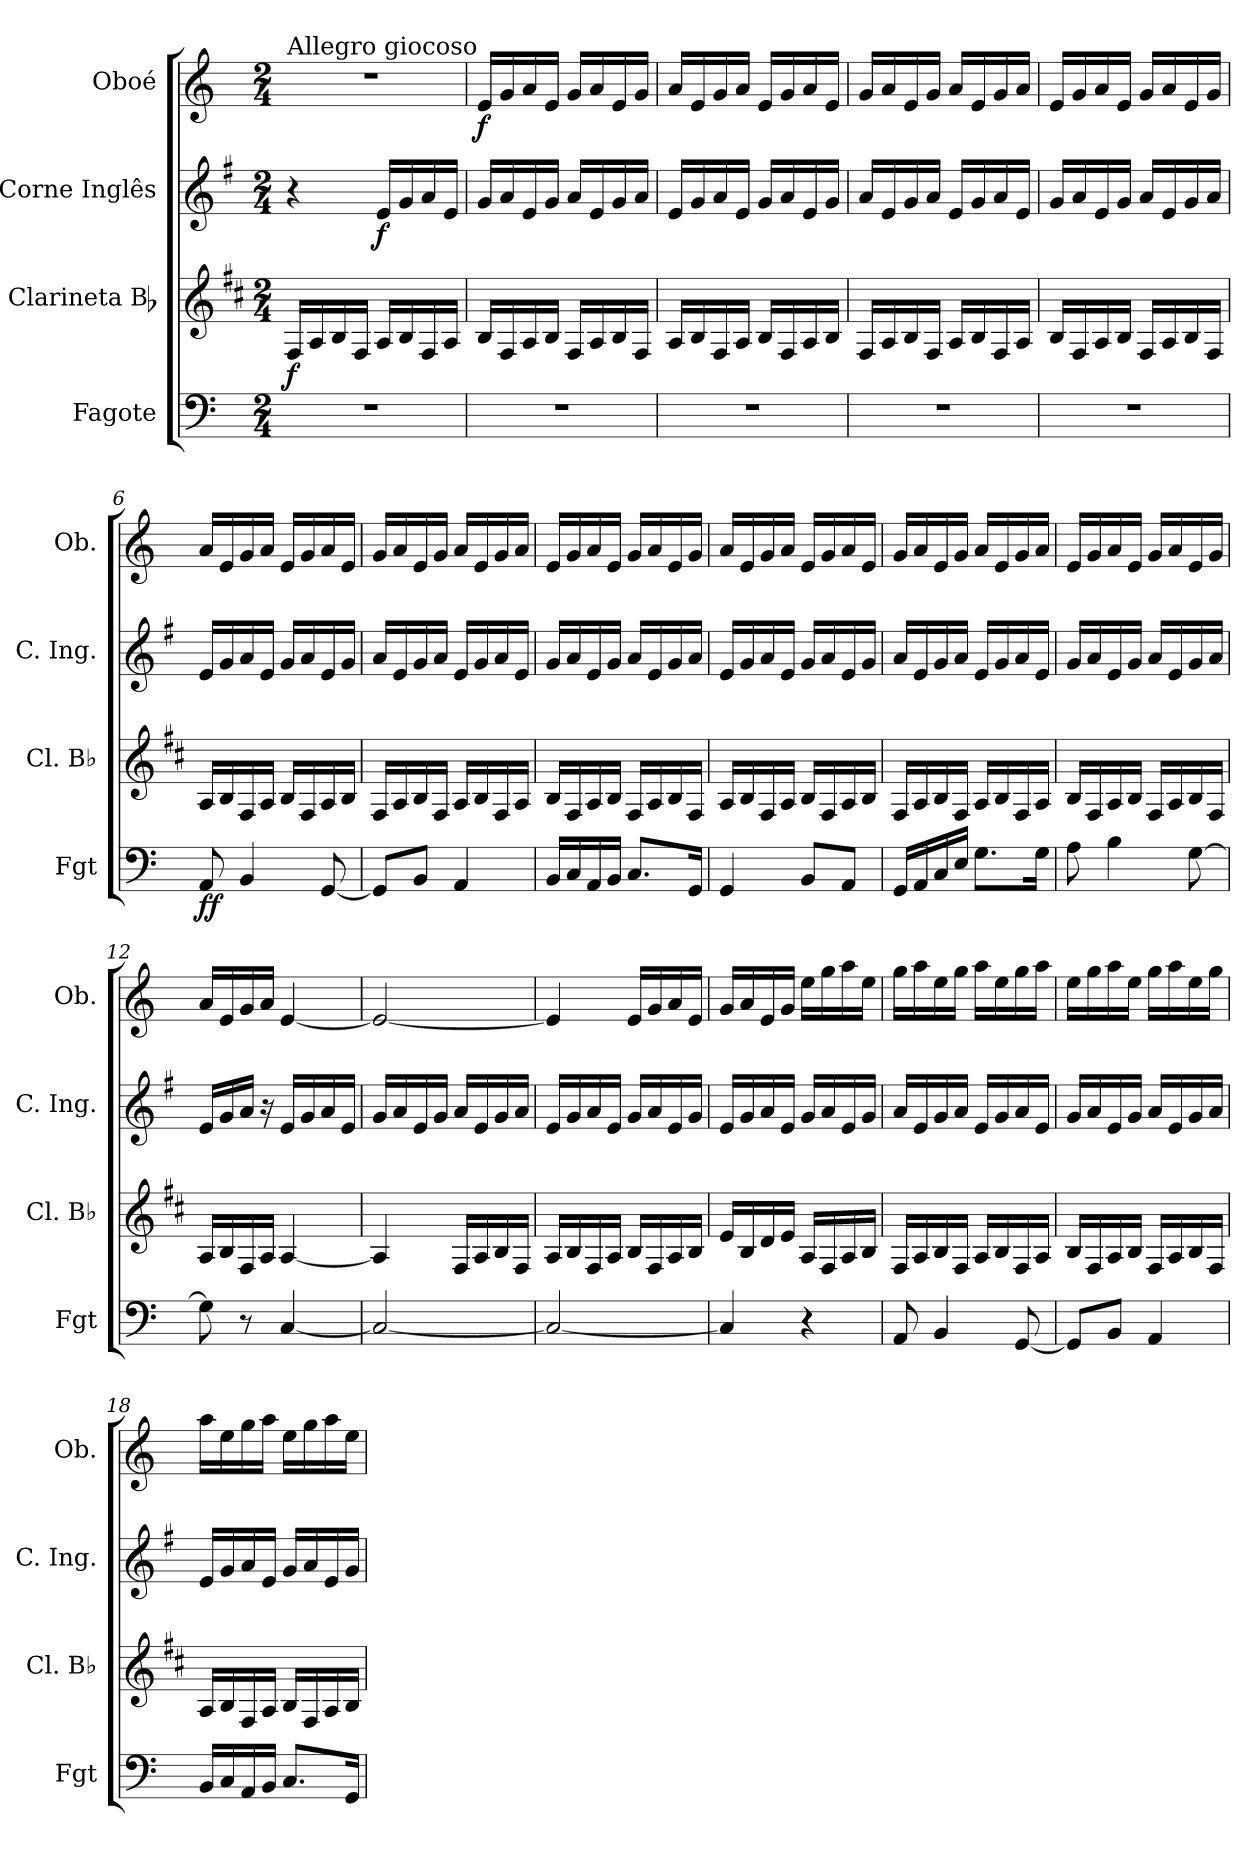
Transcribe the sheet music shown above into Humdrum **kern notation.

**kern	**dynam	**kern	**dynam	**kern	**dynam	**kern	**dynam
*part4	*part4	*part3	*part3	*part2	*part2	*part1	*part1
*staff4	*staff4	*staff3	*staff3	*staff2	*staff2	*staff1	*staff1
*I"Fagote	*	*I"Clarineta Bb	*	*I"Corne Inglês	*	*I"Oboé	*
*I'Fgt	*	*I'Cl. Bb	*	*I'C. Ing.	*	*I'Ob.	*
*clefF4	*	*clefG2	*	*clefG2	*	*clefG2	*
*	*	*ITrd1c2	*	*ITrd4c7	*	*	*
*k[]	*	*k[]	*	*k[]	*	*k[]	*
*M2/4	*	*M2/4	*	*M2/4	*	*M2/4	*
*MM110	*	*MM110	*	*MM110	*	*MM110	*
=1	=1	=1	=1	=1	=1	=1	=1
!	!	!	!	!	!	!LO:TX:a:t=Allegro giocoso	!
!	!	!	!LO:DY:b	!	!	!	!
2r	.	16E/LL	f	4r	.	2r	.
.	.	16G/	.	.	.	.	.
.	.	16A/	.	.	.	.	.
.	.	16E/JJ	.	.	.	.	.
!	!	!	!	!	!LO:DY:b	!	!
.	.	16G/LL	.	16A/LL	f	.	.
.	.	16A/	.	16c/	.	.	.
.	.	16E/	.	16d/	.	.	.
.	.	16G/JJ	.	16A/JJ	.	.	.
=2	=2	=2	=2	=2	=2	=2	=2
!	!	!	!	!	!	!	!LO:DY:b
2r	.	16A/LL	.	16c/LL	.	16e/LL	f
.	.	16E/	.	16d/	.	16g/	.
.	.	16G/	.	16A/	.	16a/	.
.	.	16A/JJ	.	16c/JJ	.	16e/JJ	.
.	.	16E/LL	.	16d/LL	.	16g/LL	.
.	.	16G/	.	16A/	.	16a/	.
.	.	16A/	.	16c/	.	16e/	.
.	.	16E/JJ	.	16d/JJ	.	16g/JJ	.
=3	=3	=3	=3	=3	=3	=3	=3
2r	.	16G/LL	.	16A/LL	.	16a/LL	.
.	.	16A/	.	16c/	.	16e/	.
.	.	16E/	.	16d/	.	16g/	.
.	.	16G/JJ	.	16A/JJ	.	16a/JJ	.
.	.	16A/LL	.	16c/LL	.	16e/LL	.
.	.	16E/	.	16d/	.	16g/	.
.	.	16G/	.	16A/	.	16a/	.
.	.	16A/JJ	.	16c/JJ	.	16e/JJ	.
!!LO:LB:g=z
=4	=4	=4	=4	=4	=4	=4	=4
2r	.	16E/LL	.	16d/LL	.	16g/LL	.
.	.	16G/	.	16A/	.	16a/	.
.	.	16A/	.	16c/	.	16e/	.
.	.	16E/JJ	.	16d/JJ	.	16g/JJ	.
.	.	16G/LL	.	16A/LL	.	16a/LL	.
.	.	16A/	.	16c/	.	16e/	.
.	.	16E/	.	16d/	.	16g/	.
.	.	16G/JJ	.	16A/JJ	.	16a/JJ	.
=5	=5	=5	=5	=5	=5	=5	=5
2r	.	16A/LL	.	16c/LL	.	16e/LL	.
.	.	16E/	.	16d/	.	16g/	.
.	.	16G/	.	16A/	.	16a/	.
.	.	16A/JJ	.	16c/JJ	.	16e/JJ	.
.	.	16E/LL	.	16d/LL	.	16g/LL	.
.	.	16G/	.	16A/	.	16a/	.
.	.	16A/	.	16c/	.	16e/	.
.	.	16E/JJ	.	16d/JJ	.	16g/JJ	.
=6	=6	=6	=6	=6	=6	=6	=6
!	!LO:DY:b	!	!	!	!	!	!
8AA/	ff	16G/LL	.	16A/LL	.	16a/LL	.
.	.	16A/	.	16c/	.	16e/	.
4BB/	.	16E/	.	16d/	.	16g/	.
.	.	16G/JJ	.	16A/JJ	.	16a/JJ	.
.	.	16A/LL	.	16c/LL	.	16e/LL	.
.	.	16E/	.	16d/	.	16g/	.
[8GG/	.	16G/	.	16A/	.	16a/	.
.	.	16A/JJ	.	16c/JJ	.	16e/JJ	.
!!LO:LB:g=z
=7	=7	=7	=7	=7	=7	=7	=7
8GG/L]	.	16E/LL	.	16d/LL	.	16g/LL	.
.	.	16G/	.	16A/	.	16a/	.
8BB/J	.	16A/	.	16c/	.	16e/	.
.	.	16E/JJ	.	16d/JJ	.	16g/JJ	.
4AA/	.	16G/LL	.	16A/LL	.	16a/LL	.
.	.	16A/	.	16c/	.	16e/	.
.	.	16E/	.	16d/	.	16g/	.
.	.	16G/JJ	.	16A/JJ	.	16a/JJ	.
=8	=8	=8	=8	=8	=8	=8	=8
16BB/LL	.	16A/LL	.	16c/LL	.	16e/LL	.
16C/	.	16E/	.	16d/	.	16g/	.
16AA/	.	16G/	.	16A/	.	16a/	.
16BB/JJ	.	16A/JJ	.	16c/JJ	.	16e/JJ	.
8.C/L	.	16E/LL	.	16d/LL	.	16g/LL	.
.	.	16G/	.	16A/	.	16a/	.
.	.	16A/	.	16c/	.	16e/	.
16GG/Jk	.	16E/JJ	.	16d/JJ	.	16g/JJ	.
=9	=9	=9	=9	=9	=9	=9	=9
4GG/	.	16G/LL	.	16A/LL	.	16a/LL	.
.	.	16A/	.	16c/	.	16e/	.
.	.	16E/	.	16d/	.	16g/	.
.	.	16G/JJ	.	16A/JJ	.	16a/JJ	.
8BB/L	.	16A/LL	.	16c/LL	.	16e/LL	.
.	.	16E/	.	16d/	.	16g/	.
8AA/J	.	16G/	.	16A/	.	16a/	.
.	.	16A/JJ	.	16c/JJ	.	16e/JJ	.
!!LO:PB:g=z
=10	=10	=10	=10	=10	=10	=10	=10
16GG/LL	.	16E/LL	.	16d/LL	.	16g/LL	.
16AA/	.	16G/	.	16A/	.	16a/	.
16C/	.	16A/	.	16c/	.	16e/	.
16E/JJ	.	16E/JJ	.	16d/JJ	.	16g/JJ	.
8.G\L	.	16G/LL	.	16A/LL	.	16a/LL	.
.	.	16A/	.	16c/	.	16e/	.
.	.	16E/	.	16d/	.	16g/	.
16G\Jk	.	16G/JJ	.	16A/JJ	.	16a/JJ	.
=11	=11	=11	=11	=11	=11	=11	=11
8A\	.	16A/LL	.	16c/LL	.	16e/LL	.
.	.	16E/	.	16d/	.	16g/	.
4B\	.	16G/	.	16A/	.	16a/	.
.	.	16A/JJ	.	16c/JJ	.	16e/JJ	.
.	.	16E/LL	.	16d/LL	.	16g/LL	.
.	.	16G/	.	16A/	.	16a/	.
[8G\	.	16A/	.	16c/	.	16e/	.
.	.	16E/JJ	.	16d/JJ	.	16g/JJ	.
=12	=12	=12	=12	=12	=12	=12	=12
8G\]	.	16G/LL	.	16A/LL	.	16a/LL	.
.	.	16A/	.	16c/	.	16e/	.
8r	.	16E/	.	16d/JJ	.	16g/	.
.	.	16G/JJ	.	16r	.	16a/JJ	.
[4C/	.	[4G/	.	16A/LL	.	[4e/	.
.	.	.	.	16c/	.	.	.
.	.	.	.	16d/	.	.	.
.	.	.	.	16A/JJ	.	.	.
!!LO:LB:g=z
=13	=13	=13	=13	=13	=13	=13	=13
2C/_	.	4G/]	.	16c/LL	.	2e/_	.
.	.	.	.	16d/	.	.	.
.	.	.	.	16A/	.	.	.
.	.	.	.	16c/JJ	.	.	.
.	.	16E/LL	.	16d/LL	.	.	.
.	.	16G/	.	16A/	.	.	.
.	.	16A/	.	16c/	.	.	.
.	.	16E/JJ	.	16d/JJ	.	.	.
=14	=14	=14	=14	=14	=14	=14	=14
2C/_	.	16G/LL	.	16A/LL	.	4e/]	.
.	.	16A/	.	16c/	.	.	.
.	.	16E/	.	16d/	.	.	.
.	.	16G/JJ	.	16A/JJ	.	.	.
.	.	16A/LL	.	16c/LL	.	16e/LL	.
.	.	16E/	.	16d/	.	16g/	.
.	.	16G/	.	16A/	.	16a/	.
.	.	16A/JJ	.	16c/JJ	.	16e/JJ	.
=15	=15	=15	=15	=15	=15	=15	=15
4C/]	.	16d/LL	.	16A/LL	.	16g/LL	.
.	.	16A/	.	16c/	.	16a/	.
.	.	16c/	.	16d/	.	16e/	.
.	.	16d/JJ	.	16A/JJ	.	16g/JJ	.
4r	.	16G/LL	.	16c/LL	.	16ee\LL	.
.	.	16E/	.	16d/	.	16gg\	.
.	.	16G/	.	16A/	.	16aa\	.
.	.	16A/JJ	.	16c/JJ	.	16ee\JJ	.
=16	=16	=16	=16	=16	=16	=16	=16
8AA/	.	16E/LL	.	16d/LL	.	16gg\LL	.
.	.	16G/	.	16A/	.	16aa\	.
4BB/	.	16A/	.	16c/	.	16ee\	.
.	.	16E/JJ	.	16d/JJ	.	16gg\JJ	.
.	.	16G/LL	.	16A/LL	.	16aa\LL	.
.	.	16A/	.	16c/	.	16ee\	.
[8GG/	.	16E/	.	16d/	.	16gg\	.
.	.	16G/JJ	.	16A/JJ	.	16aa\JJ	.
!!LO:LB:g=z
=17	=17	=17	=17	=17	=17	=17	=17
8GG/L]	.	16A/LL	.	16c/LL	.	16ee\LL	.
.	.	16E/	.	16d/	.	16gg\	.
8BB/J	.	16G/	.	16A/	.	16aa\	.
.	.	16A/JJ	.	16c/JJ	.	16ee\JJ	.
4AA/	.	16E/LL	.	16d/LL	.	16gg\LL	.
.	.	16G/	.	16A/	.	16aa\	.
.	.	16A/	.	16c/	.	16ee\	.
.	.	16E/JJ	.	16d/JJ	.	16gg\JJ	.
=18	=18	=18	=18	=18	=18	=18	=18
16BB/LL	.	16G/LL	.	16A/LL	.	16aa\LL	.
16C/	.	16A/	.	16c/	.	16ee\	.
16AA/	.	16E/	.	16d/	.	16gg\	.
16BB/JJ	.	16G/JJ	.	16A/JJ	.	16aa\JJ	.
8.C/L	.	16A/LL	.	16c/LL	.	16ee\LL	.
.	.	16E/	.	16d/	.	16gg\	.
.	.	16G/	.	16A/	.	16aa\	.
16GG/Jk	.	16A/JJ	.	16c/JJ	.	16ee\JJ	.
=	=	=	=	=	=	=	=
*-	*-	*-	*-	*-	*-	*-	*-
